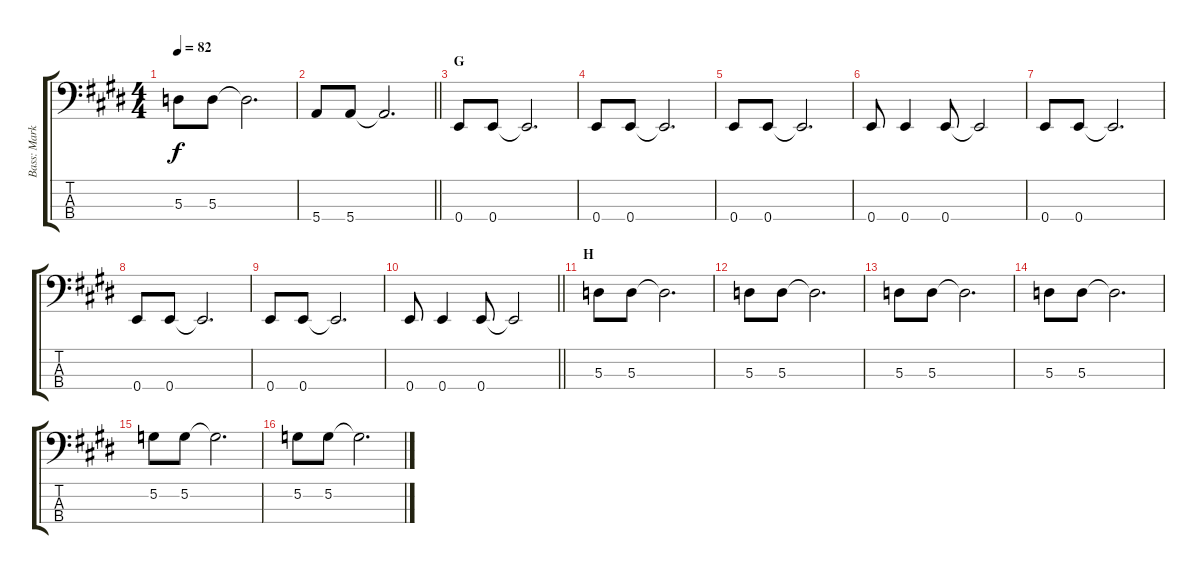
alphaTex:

\track ("Bass: Mark" "Bass: Mark") {instrument electricbassfinger}
\staff {score tabs}
\tuning (G2 D2 A1 E1) {hide}
\ts (4 4)
\tempo 82
\clef f4
\ks e
5.3.8{dy f} 5.3.8 5.3{t}.2{d} |
\barLineRight lightlight
5.4.8 5.4.8 5.4{t}.2{d} |
\section ("" "G")
0.4.8 0.4.8 0.4{t}.2{d} |
0.4.8 0.4.8 0.4{t}.2{d} |
0.4.8 0.4.8 0.4{t}.2{d} |
0.4.8 0.4.4 0.4.8 0.4{t}.2 |
0.4.8 0.4.8 0.4{t}.2{d} |
0.4.8 0.4.8 0.4{t}.2{d} |
0.4.8 0.4.8 0.4{t}.2{d} |
\barLineRight lightlight
0.4.8 0.4.4 0.4.8 0.4{t}.2 |
\section ("" "H")
5.3.8 5.3.8 5.3{t}.2{d} |
5.3.8 5.3.8 5.3{t}.2{d} |
5.3.8 5.3.8 5.3{t}.2{d} |
5.3.8 5.3.8 5.3{t}.2{d} |
5.2.8 5.2.8 5.2{t}.2{d} |
5.2.8 5.2.8 5.2{t}.2{d}
